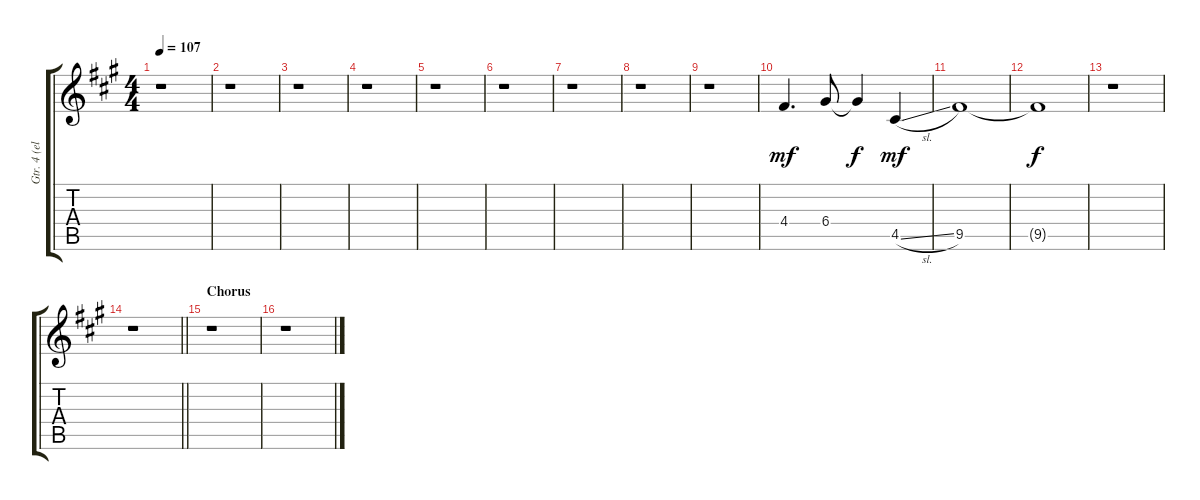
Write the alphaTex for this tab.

\track ("Gtr. 4 (elec.)" "Gtr. 4 (el") {instrument distortionguitar}
\staff {score tabs}
\tuning (E4 B3 G3 D3 A2 E2) {hide}
\ts (4 4)
\tempo 107
\clef g2
\ks f#minor
r.1{dy mf} |
r.1 |
r.1 |
r.1 |
r.1 |
r.1 |
r.1 |
r.1 |
r.1 |
4.4.4{d} 6.4.8 6.4{t}.4{dy f} 4.5{sl}.4{dy mf} |
9.5.1 |
9.5{t}.1{dy f} |
r.1 |
\barLineRight lightlight
r.1 |
\section ("" "Chorus")
r.1 |
r.1
